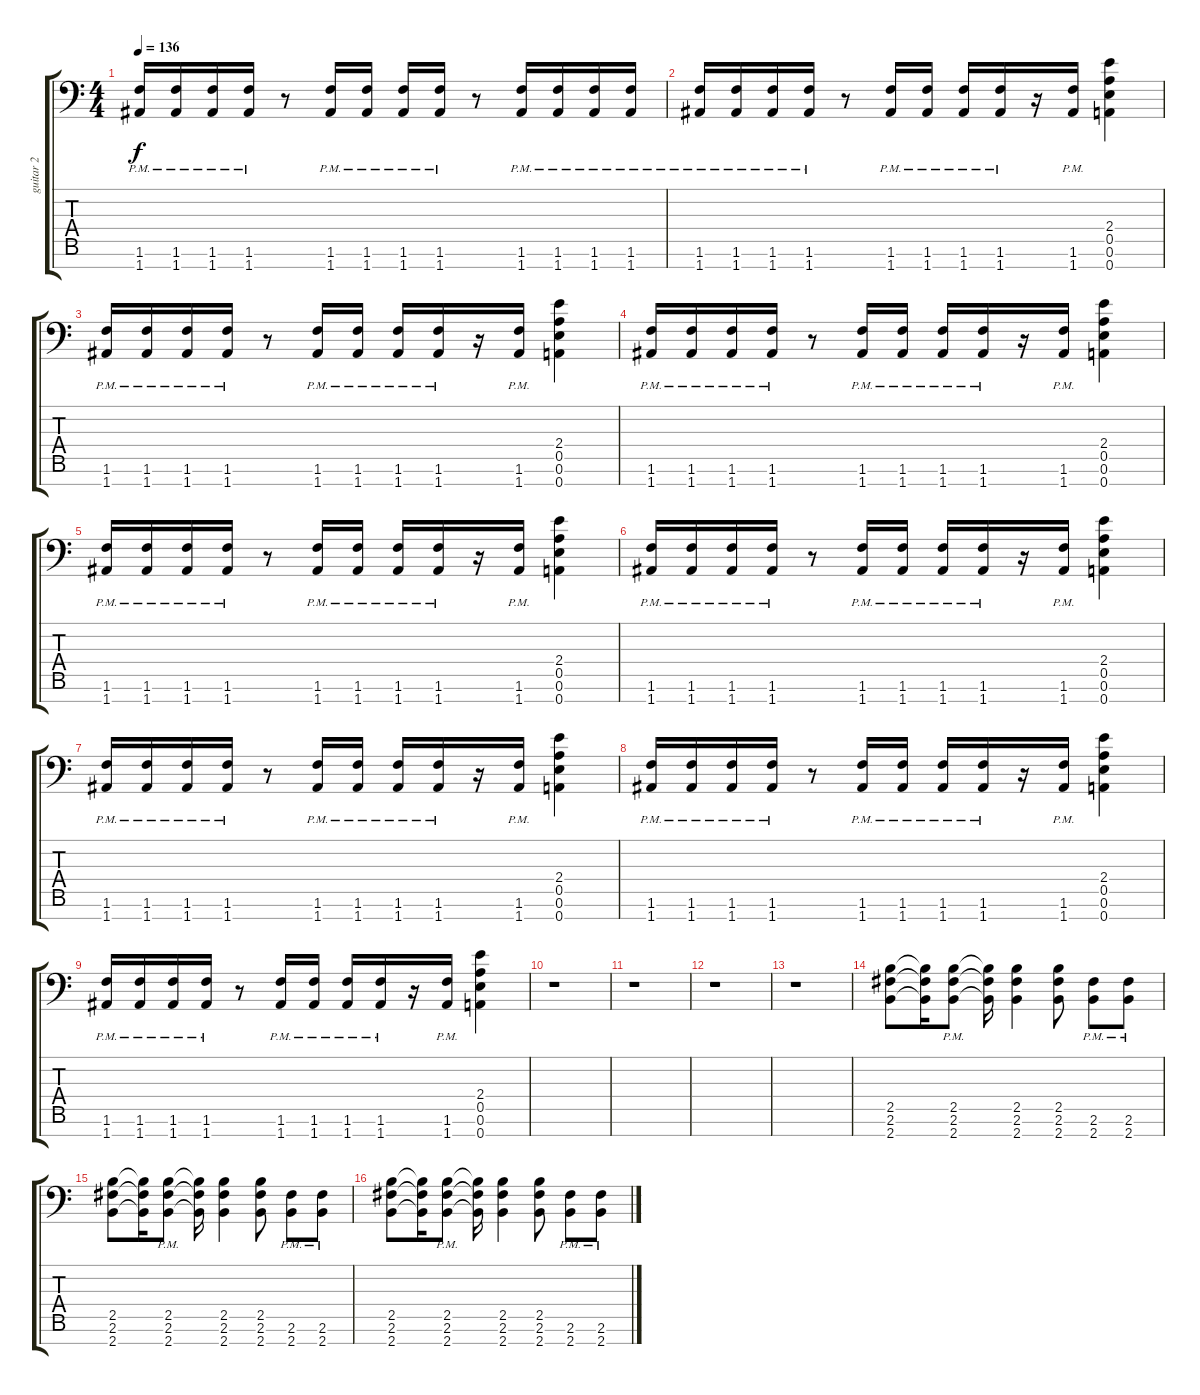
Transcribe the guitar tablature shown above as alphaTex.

\track ("guitar 2" "guitar 2") {instrument overdrivenguitar}
\staff {score tabs}
\tuning (E4 B3 G3 D3 A2 E2 A1) {hide}
\ts (4 4)
\tempo 136
\clef f4
\ks c
(1.6{pm} 1.7{pm}).16{dy f} (1.6{pm} 1.7{pm}).16 (1.6{pm} 1.7{pm}).16 (1.6{pm} 1.7{pm}).16 r.8 (1.6{pm} 1.7{pm}).16 (1.6{pm} 1.7{pm}).16 (1.6{pm} 1.7{pm}).16 (1.6{pm} 1.7{pm}).16 r.8 (1.6{pm} 1.7{pm}).16 (1.6{pm} 1.7{pm}).16 (1.6{pm} 1.7{pm}).16 (1.6{pm} 1.7{pm}).16 |
(1.6{pm} 1.7{pm}).16 (1.6{pm} 1.7{pm}).16 (1.6{pm} 1.7{pm}).16 (1.6{pm} 1.7{pm}).16 r.8 (1.6{pm} 1.7{pm}).16 (1.6{pm} 1.7{pm}).16 (1.6{pm} 1.7{pm}).16 (1.6{pm} 1.7{pm}).16 r.16 (1.6{pm} 1.7{pm}).16 (2.4 0.5 0.6 0.7).4 |
(1.6{pm} 1.7{pm}).16 (1.6{pm} 1.7{pm}).16 (1.6{pm} 1.7{pm}).16 (1.6{pm} 1.7{pm}).16 r.8 (1.6{pm} 1.7{pm}).16 (1.6{pm} 1.7{pm}).16 (1.6{pm} 1.7{pm}).16 (1.6{pm} 1.7{pm}).16 r.16 (1.6{pm} 1.7{pm}).16 (2.4 0.5 0.6 0.7).4 |
(1.6{pm} 1.7{pm}).16 (1.6{pm} 1.7{pm}).16 (1.6{pm} 1.7{pm}).16 (1.6{pm} 1.7{pm}).16 r.8 (1.6{pm} 1.7{pm}).16 (1.6{pm} 1.7{pm}).16 (1.6{pm} 1.7{pm}).16 (1.6{pm} 1.7{pm}).16 r.16 (1.6{pm} 1.7{pm}).16 (2.4 0.5 0.6 0.7).4 |
(1.6{pm} 1.7{pm}).16 (1.6{pm} 1.7{pm}).16 (1.6{pm} 1.7{pm}).16 (1.6{pm} 1.7{pm}).16 r.8 (1.6{pm} 1.7{pm}).16 (1.6{pm} 1.7{pm}).16 (1.6{pm} 1.7{pm}).16 (1.6{pm} 1.7{pm}).16 r.16 (1.6{pm} 1.7{pm}).16 (2.4 0.5 0.6 0.7).4 |
(1.6{pm} 1.7{pm}).16 (1.6{pm} 1.7{pm}).16 (1.6{pm} 1.7{pm}).16 (1.6{pm} 1.7{pm}).16 r.8 (1.6{pm} 1.7{pm}).16 (1.6{pm} 1.7{pm}).16 (1.6{pm} 1.7{pm}).16 (1.6{pm} 1.7{pm}).16 r.16 (1.6{pm} 1.7{pm}).16 (2.4 0.5 0.6 0.7).4 |
(1.6{pm} 1.7{pm}).16 (1.6{pm} 1.7{pm}).16 (1.6{pm} 1.7{pm}).16 (1.6{pm} 1.7{pm}).16 r.8 (1.6{pm} 1.7{pm}).16 (1.6{pm} 1.7{pm}).16 (1.6{pm} 1.7{pm}).16 (1.6{pm} 1.7{pm}).16 r.16 (1.6{pm} 1.7{pm}).16 (2.4 0.5 0.6 0.7).4 |
(1.6{pm} 1.7{pm}).16 (1.6{pm} 1.7{pm}).16 (1.6{pm} 1.7{pm}).16 (1.6{pm} 1.7{pm}).16 r.8 (1.6{pm} 1.7{pm}).16 (1.6{pm} 1.7{pm}).16 (1.6{pm} 1.7{pm}).16 (1.6{pm} 1.7{pm}).16 r.16 (1.6{pm} 1.7{pm}).16 (2.4 0.5 0.6 0.7).4 |
(1.6{pm} 1.7{pm}).16 (1.6{pm} 1.7{pm}).16 (1.6{pm} 1.7{pm}).16 (1.6{pm} 1.7{pm}).16 r.8 (1.6{pm} 1.7{pm}).16 (1.6{pm} 1.7{pm}).16 (1.6{pm} 1.7{pm}).16 (1.6{pm} 1.7{pm}).16 r.16 (1.6{pm} 1.7{pm}).16 (2.4 0.5 0.6 0.7).4 |
r.1 |
r.1 |
r.1 |
r.1 |
(2.5 2.6 2.7).8 (2.5{t} 2.6{t} 2.7{t}).16 (2.5{pm} 2.6{pm} 2.7{pm}).8 (2.5{t} 2.6{t} 2.7{t}).16 (2.5 2.6 2.7).4 (2.5 2.6 2.7).8 (2.6{pm} 2.7{pm}).8 (2.6{pm} 2.7{pm}).8 |
(2.5 2.6 2.7).8 (2.5{t} 2.6{t} 2.7{t}).16 (2.5{pm} 2.6{pm} 2.7{pm}).8 (2.5{t} 2.6{t} 2.7{t}).16 (2.5 2.6 2.7).4 (2.5 2.6 2.7).8 (2.6{pm} 2.7{pm}).8 (2.6{pm} 2.7{pm}).8 |
(2.5 2.6 2.7).8 (2.5{t} 2.6{t} 2.7{t}).16 (2.5{pm} 2.6{pm} 2.7{pm}).8 (2.5{t} 2.6{t} 2.7{t}).16 (2.5 2.6 2.7).4 (2.5 2.6 2.7).8 (2.6{pm} 2.7{pm}).8 (2.6{pm} 2.7{pm}).8
